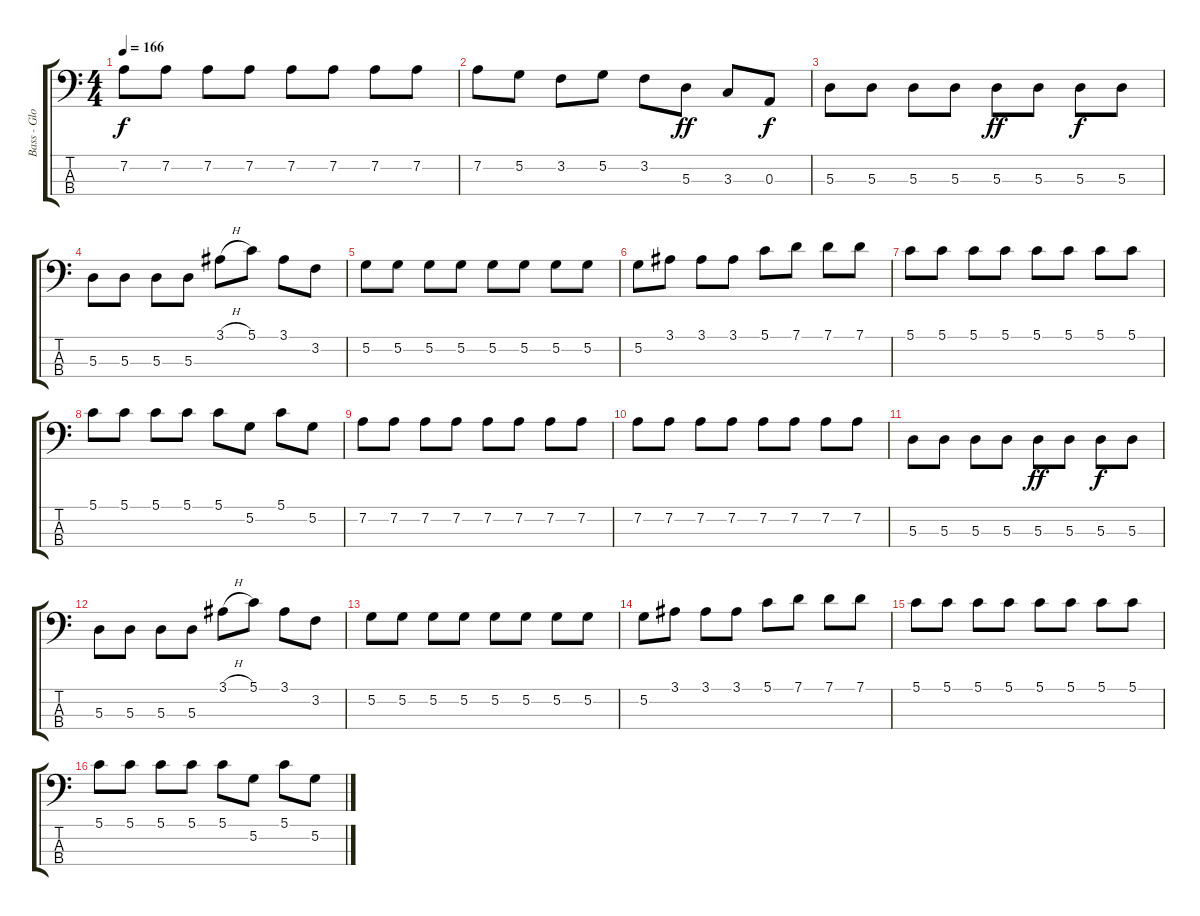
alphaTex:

\track ("Bass - Glover" "Bass - Glo") {instrument electricbassfinger}
\staff {score tabs}
\tuning (G2 D2 A1 E1) {hide}
\ts (4 4)
\tempo 166
\clef f4
\ks c
7.2.8{dy f} 7.2.8 7.2.8 7.2.8 7.2.8 7.2.8 7.2.8 7.2.8 |
7.2.8 5.2.8 3.2.8 5.2.8 3.2.8 5.3.8{dy ff} 3.3.8 0.3.8{dy f} |
5.3.8 5.3.8 5.3.8 5.3.8 5.3.8{dy ff} 5.3.8 5.3.8{dy f} 5.3.8 |
5.3.8 5.3.8 5.3.8 5.3.8 3.1{h}.8 5.1.8 3.1.8 3.2.8 |
5.2.8 5.2.8 5.2.8 5.2.8 5.2.8 5.2.8 5.2.8 5.2.8 |
5.2.8 3.1.8 3.1.8 3.1.8 5.1.8 7.1.8 7.1.8 7.1.8 |
5.1.8 5.1.8 5.1.8 5.1.8 5.1.8 5.1.8 5.1.8 5.1.8 |
5.1.8 5.1.8 5.1.8 5.1.8 5.1.8 5.2.8 5.1.8 5.2.8 |
7.2.8 7.2.8 7.2.8 7.2.8 7.2.8 7.2.8 7.2.8 7.2.8 |
7.2.8 7.2.8 7.2.8 7.2.8 7.2.8 7.2.8 7.2.8 7.2.8 |
5.3.8 5.3.8 5.3.8 5.3.8 5.3.8{dy ff} 5.3.8 5.3.8{dy f} 5.3.8 |
5.3.8 5.3.8 5.3.8 5.3.8 3.1{h}.8 5.1.8 3.1.8 3.2.8 |
5.2.8 5.2.8 5.2.8 5.2.8 5.2.8 5.2.8 5.2.8 5.2.8 |
5.2.8 3.1.8 3.1.8 3.1.8 5.1.8 7.1.8 7.1.8 7.1.8 |
5.1.8 5.1.8 5.1.8 5.1.8 5.1.8 5.1.8 5.1.8 5.1.8 |
5.1.8 5.1.8 5.1.8 5.1.8 5.1.8 5.2.8 5.1.8 5.2.8
